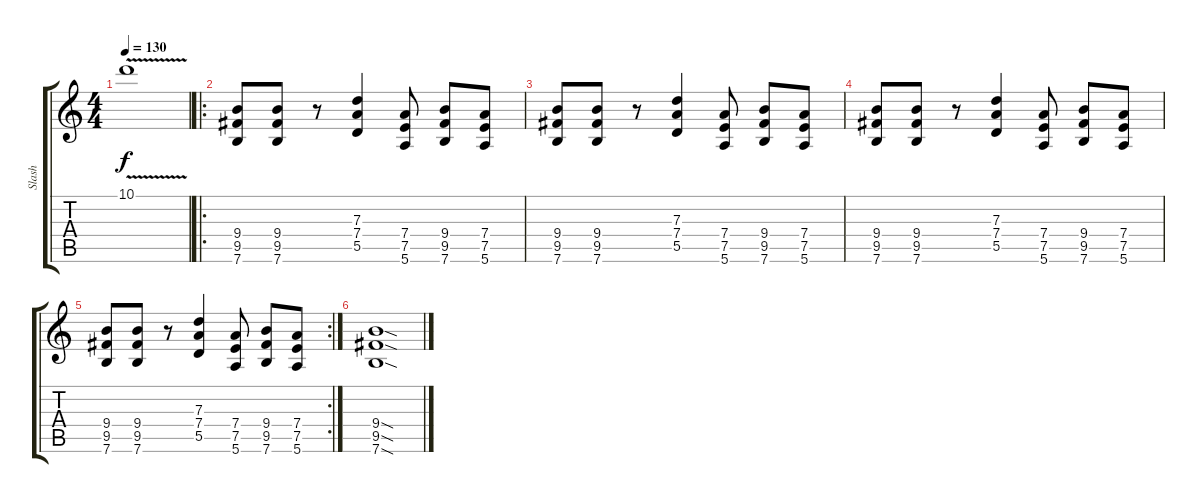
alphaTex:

\track ("Slash" "Slash") {instrument distortionguitar}
\staff {score tabs}
\tuning (E4 B3 G3 D3 A2 E2) {hide}
\ts (4 4)
\tempo 130
\clef g2
\ks c
10.1{v t}.1{dy f} |
\ro
(9.4 9.5 7.6).8 (9.4 9.5 7.6).8 r.8 (7.3 7.4 5.5).4 (7.4 7.5 5.6).8 (9.4 9.5 7.6).8 (7.4 7.5 5.6).8 |
(9.4 9.5 7.6).8 (9.4 9.5 7.6).8 r.8 (7.3 7.4 5.5).4 (7.4 7.5 5.6).8 (9.4 9.5 7.6).8 (7.4 7.5 5.6).8 |
(9.4 9.5 7.6).8 (9.4 9.5 7.6).8 r.8 (7.3 7.4 5.5).4 (7.4 7.5 5.6).8 (9.4 9.5 7.6).8 (7.4 7.5 5.6).8 |
\rc 2
(9.4 9.5 7.6).8 (9.4 9.5 7.6).8 r.8 (7.3 7.4 5.5).4 (7.4 7.5 5.6).8 (9.4 9.5 7.6).8 (7.4 7.5 5.6).8 |
(9.4{sod} 9.5{sod} 7.6{sod}).1
